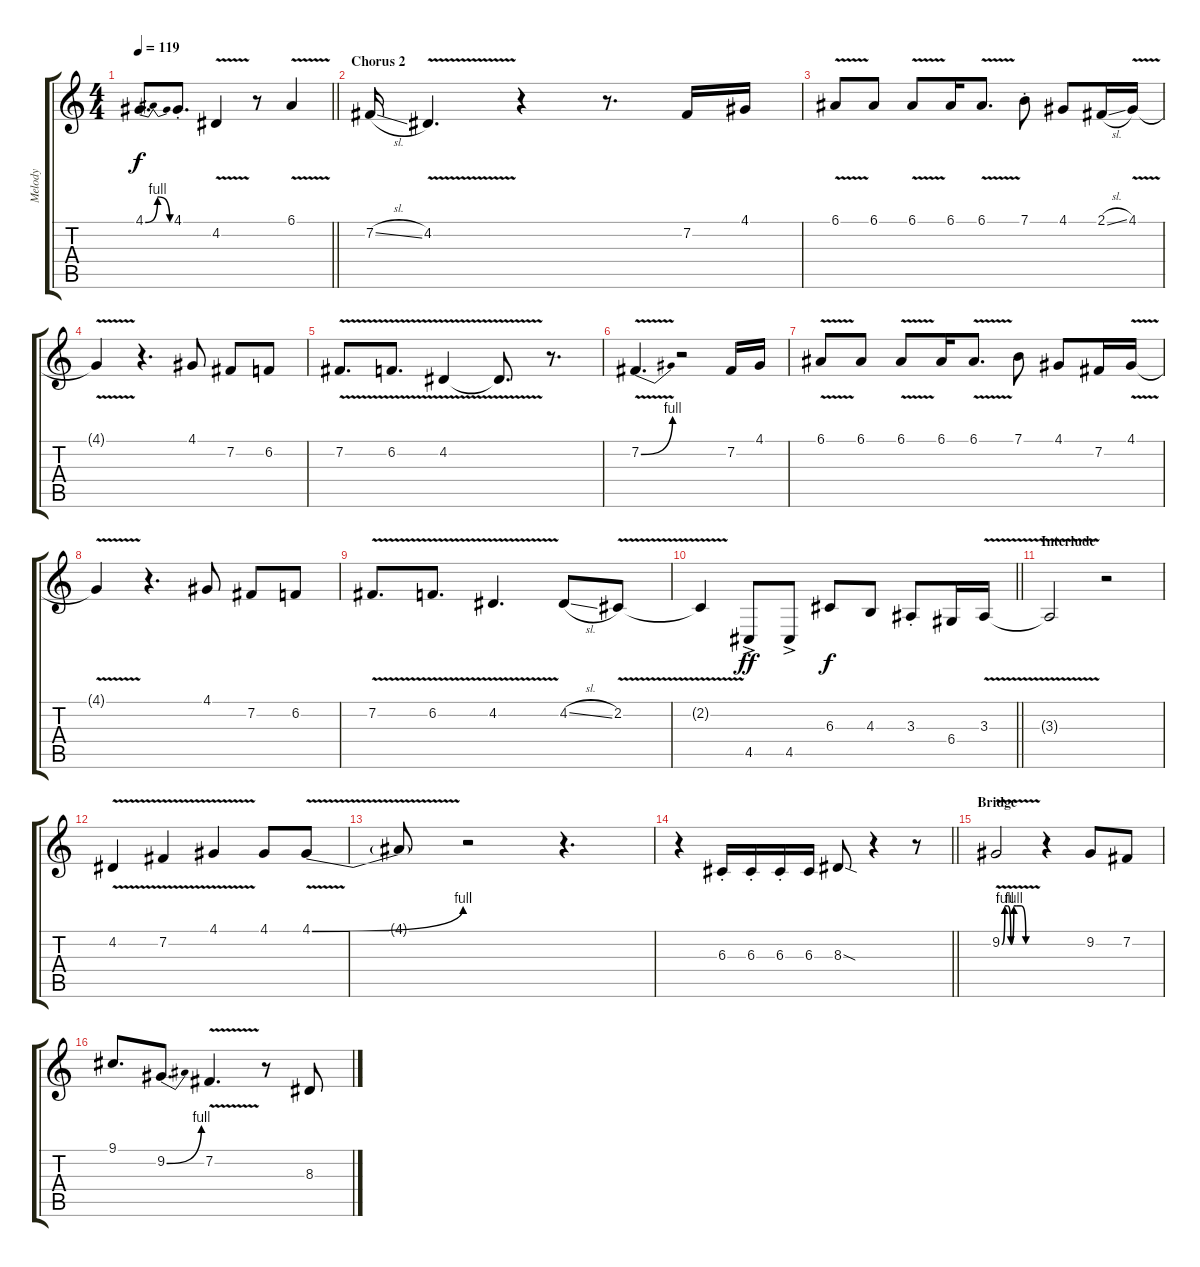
\track ("Melody" "Melody") {instrument altosax}
\staff {score tabs}
\tuning (E4 B3 G3 D3 A2 E2) {hide}
\ts (4 4)
\tempo 119
\clef g2
\barLineRight lightlight
\ks c
4.1{be (bendrelease 0 0 15 4 45 4 60 0)}.8{d dy f} 4.1{st}.8{d} 4.2{v}.4 r.8 6.1{v}.4 |
\section ("" "Chorus 2")
7.2{sl}.16 4.2{v}.4{d} r.4 r.8{d} 7.2.16 4.1.16 |
6.1{v}.8 6.1.8 6.1{v}.8 6.1.16 6.1{v}.8{d} 7.1{st}.8 4.1.8 2.1{sl}.16 4.1{v}.16 |
4.1{t}.4 r.4{d} 4.1.8 7.2.8 6.2.8 |
7.2{v}.8{d} 6.2{v}.8{d} 4.2{v}.4 4.2{t}.8{d} r.8{d} |
7.2{be (bend 0 0 60 4) v}.4{d} r.2 7.2.16 4.1.16 |
6.1{v}.8 6.1.8 6.1{v}.8 6.1.16 6.1{v}.8{d} 7.1.8 4.1.8 7.2.16 4.1{v}.16 |
4.1{t}.4 r.4{d} 4.1.8 7.2.8 6.2.8 |
7.2{v}.8{d} 6.2{v}.8{d} 4.2{v}.4{d} 4.2{sl}.8 2.2{v}.8 |
\barLineRight lightlight
2.2{t}.4 4.5{ac}.8{dy ff} 4.5{ac}.8 6.3.8{dy f} 4.3.8 3.3{st}.8 6.4.16 3.3{v}.16 |
\section ("" "Interlude")
3.3{t}.2 r.2 |
4.2{v}.4 7.2{v}.4 4.1{v}.4 4.1.8 4.1{be (bend 0 0 60 4) v}.8 |
4.1{t}.8 r.2 r.4{d} |
\barLineRight lightlight
r.4 6.3{st}.16 6.3{st}.16 6.3{st}.16 6.3.16 8.3{sod}.8 r.4 r.8 |
\section ("" "Bridge")
9.2{be (custom 0 0 5 4 10 4 15 0 20 4 25 4 32 4 40 0 50 0 60 0) v}.2 r.4 9.2.8 7.2.8 |
9.1.8{d} 9.2{be (bend 0 0 60 4)}.8{d} 7.2{v}.4{d} r.8 8.3.8
